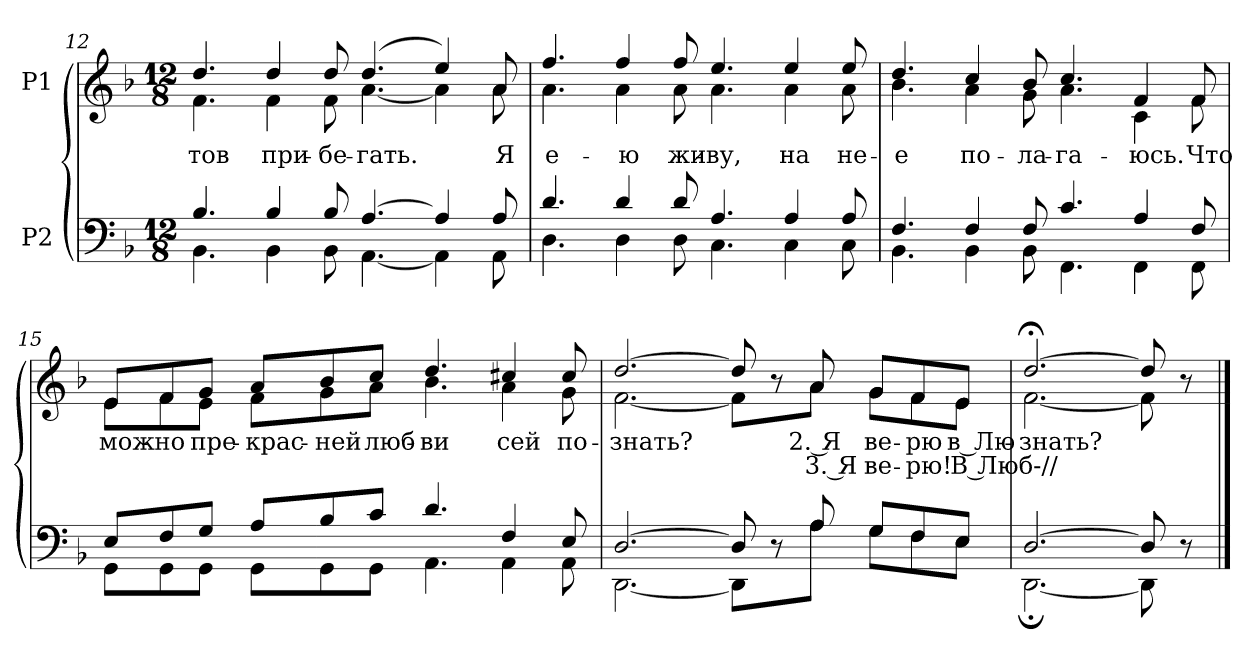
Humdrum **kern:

**kern	**kern	**text	**text
*part2	*part1	*part1	*part1
*staff2	*staff1	*staff1	*staff1
*I"P2	*I"P1	*	*
!!LO:LB:g=z
*clefF4	*clefG2	*	*
*k[b-]	*k[b-]	*	*
*d:	*d:	*	*
*M12/8	*M12/8	*	*
=12	=12	=12	=12
*^	*	*	*
!	!	!	!LO:LY:b:color=#000000	!
*	*	*^	*	*
4.B-i/	4.BB-i\	4.ddi/	4.fi\	-тов	.
!	!	!	!	!LO:LY:b:color=#000000	!
4B-i/	4BB-i\	4ddi/	4fi\	при-	.
!	!	!	!	!LO:LY:b:color=#000000	!
8B-i/	8BB-i\	8ddi/	8fi\	-бе-	.
!	!	!	!	!LO:LY:b:color=#000000	!
[>4.Ai/	[<4.AAi\	(4.ddi/	[<4.ai\	-гать.	.
4Ai/]	4AAi\]	4eei/)	4ai\]	.	.
!	!	!	!	!LO:LY:b:color=#000000	!
8Ai/	8AAi\	8ai/	8ai\	Я	.
=13	=13	=13	=13	=13	=13
!	!	!	!	!LO:LY:b:color=#000000	!
4.di/	4.Di\	4.ffi/	4.ai\	е-	.
!	!	!	!	!LO:LY:b:color=#000000	!
4di/	4Di\	4ffi/	4ai\	-ю	.
!	!	!	!	!LO:LY:b:color=#000000	!
8di/	8Di\	8ffi/	8ai\	жи-	.
!	!	!	!	!LO:LY:b:color=#000000	!
4.Ai/	4.Ci\	4.eei/	4.ai\	-ву,	.
!	!	!	!	!LO:LY:b:color=#000000	!
4Ai/	4Ci\	4eei/	4ai\	на	.
!	!	!	!	!LO:LY:b:color=#000000	!
8Ai/	8Ci\	8eei/	8ai\	не-	.
=14	=14	=14	=14	=14	=14
!	!	!	!	!LO:LY:b:color=#000000	!
4.Fi/	4.BB-i\	4.ddi/	4.b-i\	-е	.
!	!	!	!	!LO:LY:b:color=#000000	!
4Fi/	4BB-i\	4cci/	4ai\	по-	.
!	!	!	!	!LO:LY:b:color=#000000	!
8Fi/	8BB-i\	8b-i/	8gi\	-ла-	.
!	!	!	!	!LO:LY:b:color=#000000	!
4.ci/	4.FFi\	4.cci/	4.ai\	-га-	.
!	!	!	!	!LO:LY:b:color=#000000	!
4Ai/	4FFi\	4fi/	4ci\	-юсь.	.
!	!	!	!	!LO:LY:b:color=#000000	!
8Fi/	8FFi\	8fi/	8fi\	Что	.
!!LO:LB:g=z	!!
=15	=15	=15	=15	=15	=15
!	!	!	!	!LO:LY:b:color=#000000	!
8Ei/L	8GGi\L	8ei/L	8ei\L	мож-	.
!	!	!	!	!LO:LY:b:color=#000000	!
8Fi/	8GGi\	8fi/	8fi\	-но	.
!	!	!	!	!LO:LY:b:color=#000000	!
8Gi/J	8GGi\J	8gi/J	8ei\J	пре-	.
!	!	!	!	!LO:LY:b:color=#000000	!
8Ai/L	8GGi\L	8ai/L	8fi\L	-крас-	.
!	!	!	!	!LO:LY:b:color=#000000	!
8B-i/	8GGi\	8b-i/	8gi\	-ней	.
!	!	!	!	!LO:LY:b:color=#000000	!
8ci/J	8GGi\J	8cci/J	8ai\J	люб-	.
!	!	!	!	!LO:LY:b:color=#000000	!
4.di/	4.AAi\	4.ddi/	4.b-i\	-ви	.
!	!	!	!	!LO:LY:b:color=#000000	!
4Fi/	4AAi\	4cc#Xi/	4ai\	сей	.
!	!	!	!	!LO:LY:b:color=#000000	!
8Ei/	8AAi\	8cc#i/	8gi\	по-	.
=16	=16	=16	=16	=16	=16
!	!	!	!	!LO:LY:b:color=#000000	!
[>2.Di/	[<2.DDi\	[>2.ddi/	[<2.fi\	-знать?	.
8Di/]	8DDi\L]	8ddi/]	8fi\L]	.	.
8r	8ryy	8r	8ryy	.	.
!	!	!	!	!LO:LY:b:color=#000000	!LO:LY:b:color=#000000
8Ai/	8Ai\J	8ai/	8ai\J	2. Я	3. Я
!	!	!	!	!LO:LY:b:color=#000000	!LO:LY:b:color=#000000
8Gi/L	8Gi\L	8gi/L	8gi\L	ве-	-ве-
!	!	!	!	!LO:LY:b:color=#000000	!LO:LY:b:color=#000000
8Fi/	8Fi\	8fi/	8fi\	-рю	рю!
!	!	!	!	!LO:LY:b:color=#000000	!LO:LY:b:color=#000000
8Ei/J	8Ei\J	8ei/J	8ei\J	в Лю-	-В Люб-//
=17	=17	=17	=17	=17	=17
!	!	!	!	!LO:LY:b:color=#000000	!
[>2.Di/	[<2.DD;i\	[>2.dd;i/	[<2.fi\	знать?	.
8Di/]	8DDi\]	8ddi/]	8fi\]	.	.
8r	8ryy	8r	8ryy	.	.
*v	*v	*	*	*	*
*	*v	*v	*	*
==	==	==	==
*-	*-	*-	*-
